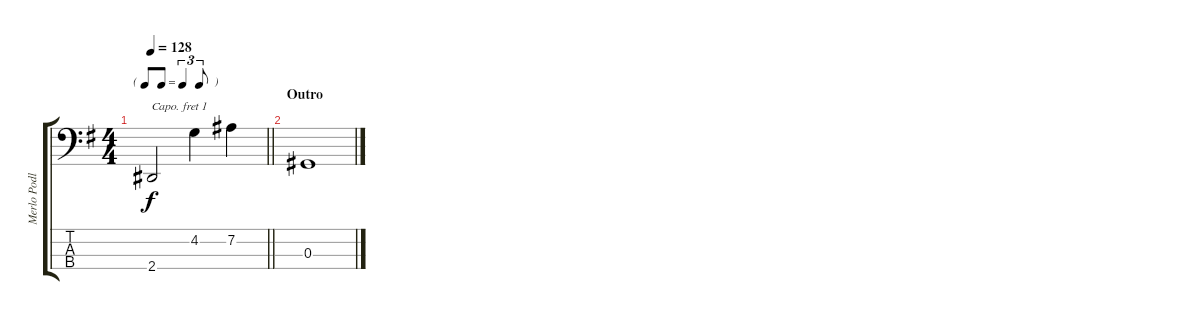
\track ("Merlo Podlewski" "Merlo Podl") {instrument electricbassfinger}
\staff {score tabs}
\capo 1
\tuning (G2 D2 G1 C1) {hide}
\ts (4 4)
\tf triplet8th
\tempo 128
\clef f4
\barLineRight lightlight
\ks g
2.4.2{dy f} 4.2.4 7.2.4 |
\section ("" "Outro")
0.3.1
